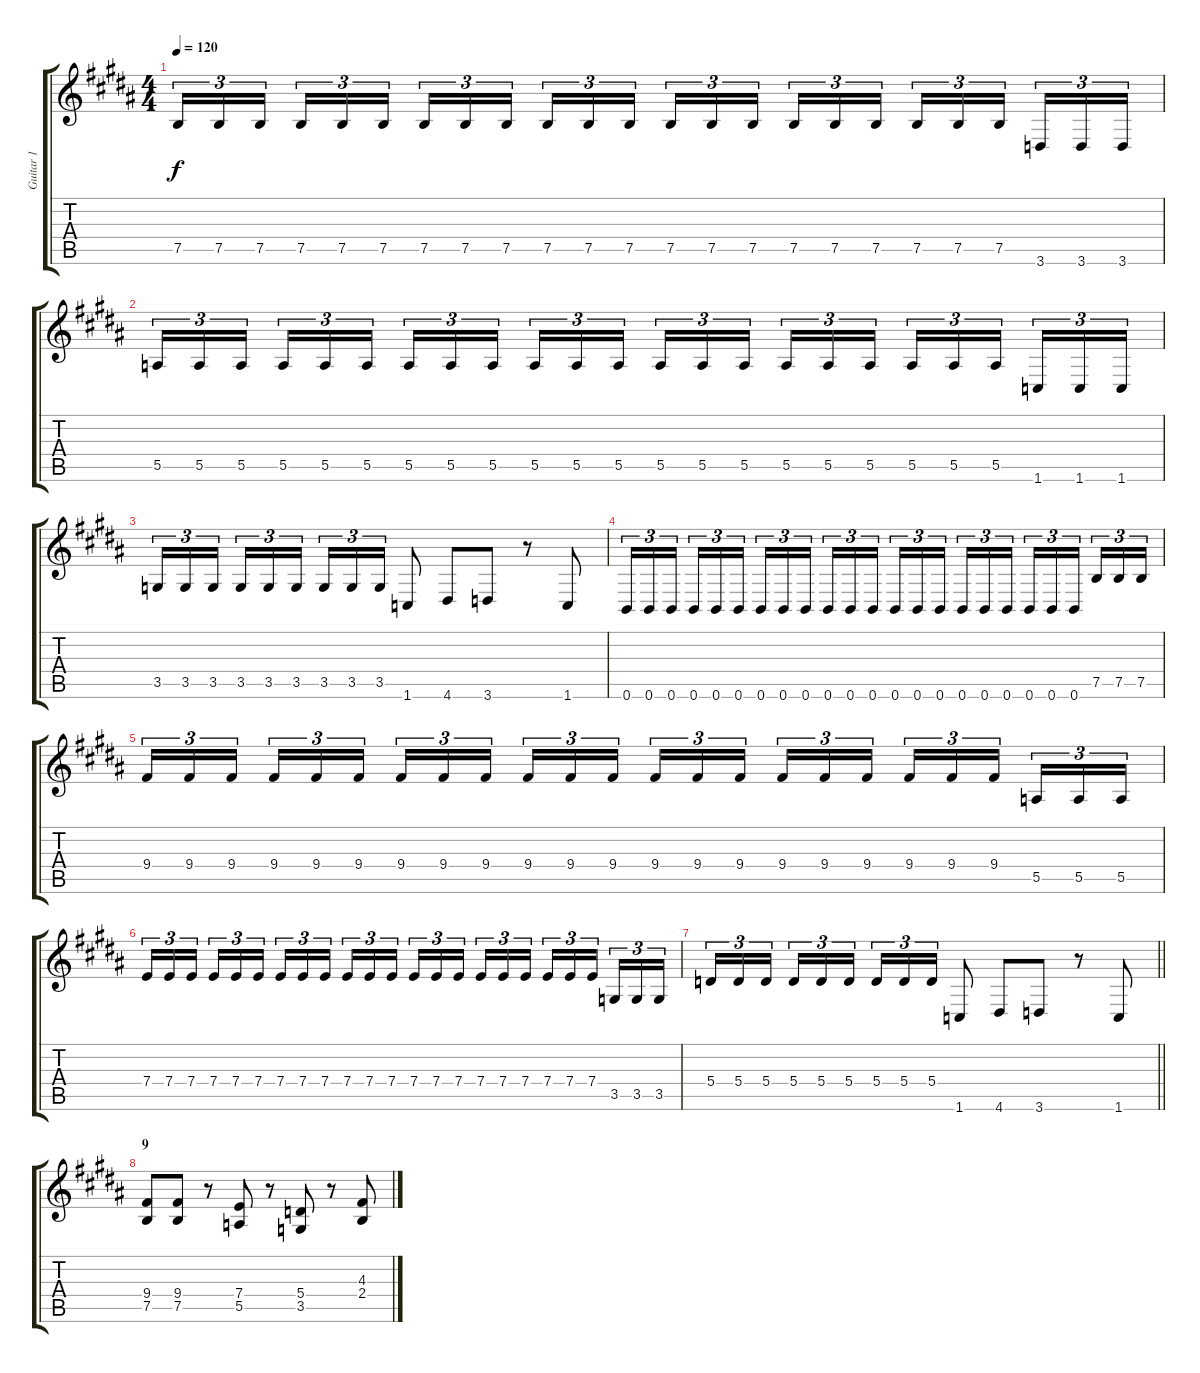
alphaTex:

\track ("Guitar 1" "Guitar 1") {instrument distortionguitar}
\staff {score tabs}
\tuning (B3 Gb3 D3 A2 E2 B1) {hide}
\ts (4 4)
\tempo 120
\clef g2
\ks b
7.5.16{tu (3 2) dy f} 7.5.16{tu (3 2)} 7.5.16{tu (3 2) beam splitsecondary} 7.5.16{tu (3 2)} 7.5.16{tu (3 2)} 7.5.16{tu (3 2)} 7.5.16{tu (3 2)} 7.5.16{tu (3 2)} 7.5.16{tu (3 2) beam splitsecondary} 7.5.16{tu (3 2)} 7.5.16{tu (3 2)} 7.5.16{tu (3 2)} 7.5.16{tu (3 2)} 7.5.16{tu (3 2)} 7.5.16{tu (3 2) beam splitsecondary} 7.5.16{tu (3 2)} 7.5.16{tu (3 2)} 7.5.16{tu (3 2)} 7.5.16{tu (3 2)} 7.5.16{tu (3 2)} 7.5.16{tu (3 2) beam splitsecondary} 3.6.16{tu (3 2)} 3.6.16{tu (3 2)} 3.6.16{tu (3 2)} |
5.5.16{tu (3 2)} 5.5.16{tu (3 2)} 5.5.16{tu (3 2) beam splitsecondary} 5.5.16{tu (3 2)} 5.5.16{tu (3 2)} 5.5.16{tu (3 2)} 5.5.16{tu (3 2)} 5.5.16{tu (3 2)} 5.5.16{tu (3 2) beam splitsecondary} 5.5.16{tu (3 2)} 5.5.16{tu (3 2)} 5.5.16{tu (3 2)} 5.5.16{tu (3 2)} 5.5.16{tu (3 2)} 5.5.16{tu (3 2) beam splitsecondary} 5.5.16{tu (3 2)} 5.5.16{tu (3 2)} 5.5.16{tu (3 2)} 5.5.16{tu (3 2)} 5.5.16{tu (3 2)} 5.5.16{tu (3 2) beam splitsecondary} 1.6.16{tu (3 2)} 1.6.16{tu (3 2)} 1.6.16{tu (3 2)} |
3.5.16{tu (3 2)} 3.5.16{tu (3 2)} 3.5.16{tu (3 2) beam splitsecondary} 3.5.16{tu (3 2)} 3.5.16{tu (3 2)} 3.5.16{tu (3 2)} 3.5.16{tu (3 2)} 3.5.16{tu (3 2)} 3.5.16{tu (3 2)} 1.6.8 4.6.8 3.6.8 r.8 1.6.8 |
0.6.16{tu (3 2)} 0.6.16{tu (3 2)} 0.6.16{tu (3 2) beam splitsecondary} 0.6.16{tu (3 2)} 0.6.16{tu (3 2)} 0.6.16{tu (3 2)} 0.6.16{tu (3 2)} 0.6.16{tu (3 2)} 0.6.16{tu (3 2) beam splitsecondary} 0.6.16{tu (3 2)} 0.6.16{tu (3 2)} 0.6.16{tu (3 2)} 0.6.16{tu (3 2)} 0.6.16{tu (3 2)} 0.6.16{tu (3 2) beam splitsecondary} 0.6.16{tu (3 2)} 0.6.16{tu (3 2)} 0.6.16{tu (3 2)} 0.6.16{tu (3 2)} 0.6.16{tu (3 2)} 0.6.16{tu (3 2) beam splitsecondary} 7.5.16{tu (3 2)} 7.5.16{tu (3 2)} 7.5.16{tu (3 2)} |
9.4.16{tu (3 2)} 9.4.16{tu (3 2)} 9.4.16{tu (3 2) beam splitsecondary} 9.4.16{tu (3 2)} 9.4.16{tu (3 2)} 9.4.16{tu (3 2)} 9.4.16{tu (3 2)} 9.4.16{tu (3 2)} 9.4.16{tu (3 2) beam splitsecondary} 9.4.16{tu (3 2)} 9.4.16{tu (3 2)} 9.4.16{tu (3 2)} 9.4.16{tu (3 2)} 9.4.16{tu (3 2)} 9.4.16{tu (3 2) beam splitsecondary} 9.4.16{tu (3 2)} 9.4.16{tu (3 2)} 9.4.16{tu (3 2)} 9.4.16{tu (3 2)} 9.4.16{tu (3 2)} 9.4.16{tu (3 2) beam splitsecondary} 5.5.16{tu (3 2)} 5.5.16{tu (3 2)} 5.5.16{tu (3 2)} |
7.4.16{tu (3 2)} 7.4.16{tu (3 2)} 7.4.16{tu (3 2) beam splitsecondary} 7.4.16{tu (3 2)} 7.4.16{tu (3 2)} 7.4.16{tu (3 2)} 7.4.16{tu (3 2)} 7.4.16{tu (3 2)} 7.4.16{tu (3 2) beam splitsecondary} 7.4.16{tu (3 2)} 7.4.16{tu (3 2)} 7.4.16{tu (3 2)} 7.4.16{tu (3 2)} 7.4.16{tu (3 2)} 7.4.16{tu (3 2) beam splitsecondary} 7.4.16{tu (3 2)} 7.4.16{tu (3 2)} 7.4.16{tu (3 2)} 7.4.16{tu (3 2)} 7.4.16{tu (3 2)} 7.4.16{tu (3 2) beam splitsecondary} 3.5.16{tu (3 2)} 3.5.16{tu (3 2)} 3.5.16{tu (3 2)} |
\barLineRight lightlight
5.4.16{tu (3 2)} 5.4.16{tu (3 2)} 5.4.16{tu (3 2) beam splitsecondary} 5.4.16{tu (3 2)} 5.4.16{tu (3 2)} 5.4.16{tu (3 2)} 5.4.16{tu (3 2)} 5.4.16{tu (3 2)} 5.4.16{tu (3 2)} 1.6.8 4.6.8 3.6.8 r.8 1.6.8 |
\section ("" "9")
(9.4 7.5).8 (9.4 7.5).8 r.8 (7.4 5.5).8 r.8 (5.4 3.5).8 r.8 (4.3 2.4).8
